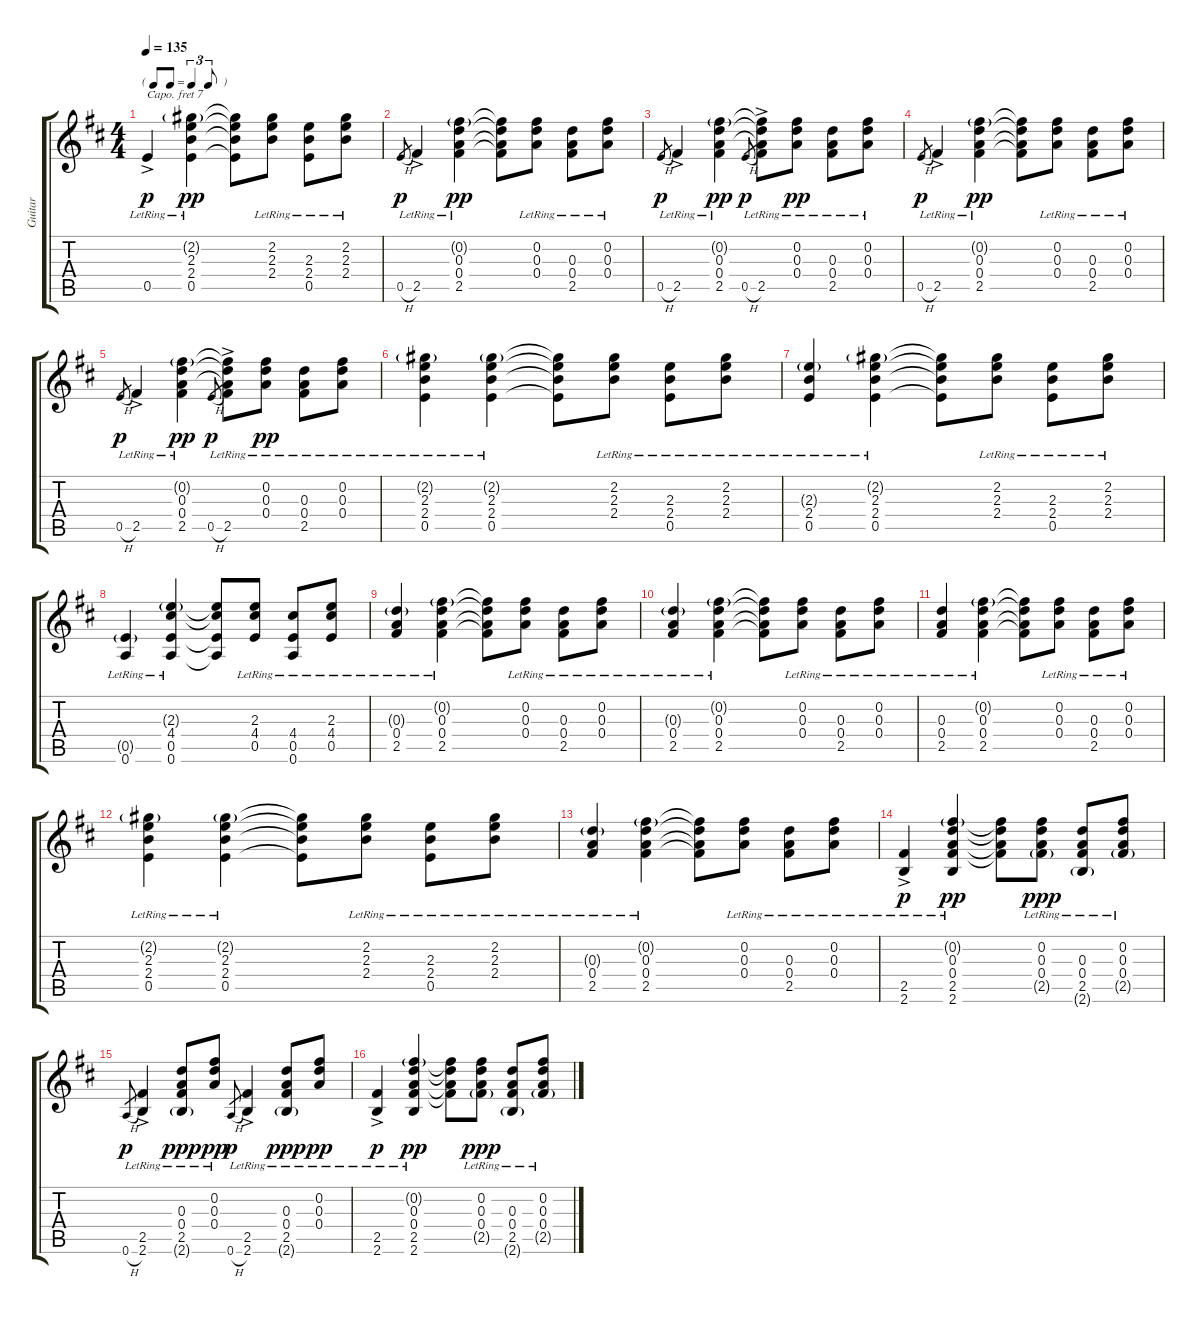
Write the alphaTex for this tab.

\track ("Guitar" "Guitar") {instrument acousticguitarsteel}
\staff {score tabs}
\capo 7
\tuning (E4 B3 G3 D3 A2 D2) {hide}
\ts (4 4)
\tf triplet8th
\tempo 135
\clef g2
\ks d
0.5{ac lr}.4{dy p} (2.2{g lr} 2.3{lr} 2.4{lr} 0.5{lr}).4{dy pp} (2.2{t} 2.3{t} 2.4{t} 0.5{t}).8 (2.2{lr} 2.3{lr} 2.4{lr}).8 (2.3{lr} 2.4{lr} 0.5{lr}).8 (2.2{lr} 2.3{lr} 2.4{lr}).8 |
0.5{h}.8{gr dy p} 2.5{ac lr}.4 (0.2{g lr} 0.3{lr} 0.4{lr} 2.5{lr}).4{dy pp} (0.2{t} 0.3{t} 0.4{t} 2.5{t}).8 (0.2{lr} 0.3{lr} 0.4{lr}).8 (0.3{lr} 0.4{lr} 2.5{lr}).8 (0.2{lr} 0.3{lr} 0.4{lr}).8 |
0.5{h}.8{gr dy p} 2.5{ac lr}.4 (0.2{g lr} 0.3{lr} 0.4{lr} 2.5{lr}).4{dy pp} 0.5{h}.8{gr dy p} (0.2{t} 0.3{t} 0.4{t} 2.5{ac lr}).8 (0.2{lr} 0.3{lr} 0.4{lr}).8{dy pp} (0.3{lr} 0.4{lr} 2.5{lr}).8 (0.2{lr} 0.3{lr} 0.4{lr}).8 |
0.5{h}.8{gr dy p} 2.5{ac lr}.4 (0.2{g lr} 0.3{lr} 0.4{lr} 2.5{lr}).4{dy pp} (0.2{t} 0.3{t} 0.4{t} 2.5{t}).8 (0.2{lr} 0.3{lr} 0.4{lr}).8 (0.3{lr} 0.4{lr} 2.5{lr}).8 (0.2{lr} 0.3{lr} 0.4{lr}).8 |
0.5{h}.8{gr dy p} 2.5{ac lr}.4 (0.2{g lr} 0.3{lr} 0.4{lr} 2.5{lr}).4{dy pp} 0.5{h}.8{gr dy p} (0.2{t} 0.3{t} 0.4{t} 2.5{ac lr}).8 (0.2{lr} 0.3{lr} 0.4{lr}).8{dy pp} (0.3{lr} 0.4{lr} 2.5{lr}).8 (0.2{lr} 0.3{lr} 0.4{lr}).8 |
(2.2{g lr} 2.3{lr} 2.4{lr} 0.5{lr}).4 (2.2{g lr} 2.3{lr} 2.4{lr} 0.5{lr}).4 (2.2{t} 2.3{t} 2.4{t} 0.5{t}).8 (2.2{lr} 2.3{lr} 2.4{lr}).8 (2.3{lr} 2.4{lr} 0.5{lr}).8 (2.2{lr} 2.3{lr} 2.4{lr}).8 |
(2.3{g lr} 2.4{lr} 0.5{lr}).4 (2.2{g lr} 2.3{lr} 2.4{lr} 0.5{lr}).4 (2.2{t} 2.3{t} 2.4{t} 0.5{t}).8 (2.2{lr} 2.3{lr} 2.4{lr}).8 (2.3{lr} 2.4{lr} 0.5{lr}).8 (2.2{lr} 2.3{lr} 2.4{lr}).8 |
(0.5{g lr} 0.6{lr}).4 (2.3{g lr} 4.4{lr} 0.5{lr} 0.6{lr}).4 (2.3{t} 4.4{t} 0.5{t} 0.6{t}).8 (2.3{lr} 4.4{lr} 0.5{lr}).8 (4.4{lr} 0.5{lr} 0.6{lr}).8 (2.3{lr} 4.4{lr} 0.5{lr}).8 |
(0.3{g lr} 0.4{lr} 2.5{lr}).4 (0.2{g lr} 0.3{lr} 0.4{lr} 2.5{lr}).4 (0.2{t} 0.3{t} 0.4{t} 2.5{t}).8 (0.2{lr} 0.3{lr} 0.4{lr}).8 (0.3{lr} 0.4{lr} 2.5{lr}).8 (0.2{lr} 0.3{lr} 0.4{lr}).8 |
(0.3{g lr} 0.4{lr} 2.5{lr}).4 (0.2{g lr} 0.3{lr} 0.4{lr} 2.5{lr}).4 (0.2{t} 0.3{t} 0.4{t} 2.5{t}).8 (0.2{lr} 0.3{lr} 0.4{lr}).8 (0.3{lr} 0.4{lr} 2.5{lr}).8 (0.2{lr} 0.3{lr} 0.4{lr}).8 |
(0.3{lr} 0.4{lr} 2.5{lr}).4 (0.2{g lr} 0.3{lr} 0.4{lr} 2.5{lr}).4 (0.2{t} 0.3{t} 0.4{t} 2.5{t}).8 (0.2{lr} 0.3{lr} 0.4{lr}).8 (0.3{lr} 0.4{lr} 2.5{lr}).8 (0.2{lr} 0.3{lr} 0.4{lr}).8 |
(2.2{g lr} 2.3{lr} 2.4{lr} 0.5{lr}).4 (2.2{g lr} 2.3{lr} 2.4{lr} 0.5{lr}).4 (2.2{t} 2.3{t} 2.4{t} 0.5{t}).8 (2.2{lr} 2.3{lr} 2.4{lr}).8 (2.3{lr} 2.4{lr} 0.5{lr}).8 (2.2{lr} 2.3{lr} 2.4{lr}).8 |
(0.3{g lr} 0.4{lr} 2.5{lr}).4 (0.2{g lr} 0.3{lr} 0.4{lr} 2.5{lr}).4 (0.2{t} 0.3{t} 0.4{t} 2.5{t}).8 (0.2{lr} 0.3{lr} 0.4{lr}).8 (0.3{lr} 0.4{lr} 2.5{lr}).8 (0.2{lr} 0.3{lr} 0.4{lr}).8 |
(2.5{lr} 2.6{ac lr}).4{dy p} (0.2{g lr} 0.3{lr} 0.4{lr} 2.5{lr} 2.6{lr}).4{dy pp} (0.2{t} 0.3{t} 0.4{t} 2.5{t}).8 (0.2{lr} 0.3{lr} 0.4{lr} 2.5{g lr}).8{dy ppp} (0.3{lr} 0.4{lr} 2.5{lr} 2.6{g lr}).8 (0.2{lr} 0.3{lr} 0.4{lr} 2.5{g lr}).8 |
0.6{h}.8{gr dy p} (2.5{lr} 2.6{ac lr}).4 (0.3{lr} 0.4{lr} 2.5{lr} 2.6{g lr}).8{dy ppp} (0.2{lr} 0.3{lr} 0.4{lr}).8{dy pp} 0.6{h}.8{gr dy p} (2.5{lr} 2.6{ac lr}).4 (0.3{lr} 0.4{lr} 2.5{lr} 2.6{g lr}).8{dy ppp} (0.2{lr} 0.3{lr} 0.4{lr}).8{dy pp} |
(2.5{lr} 2.6{ac lr}).4{dy p} (0.2{g lr} 0.3{lr} 0.4{lr} 2.5{lr} 2.6{lr}).4{dy pp} (0.2{t} 0.3{t} 0.4{t} 2.5{t}).8 (0.2{lr} 0.3{lr} 0.4{lr} 2.5{g lr}).8{dy ppp} (0.3{lr} 0.4{lr} 2.5{lr} 2.6{g lr}).8 (0.2{lr} 0.3{lr} 0.4{lr} 2.5{g lr}).8
